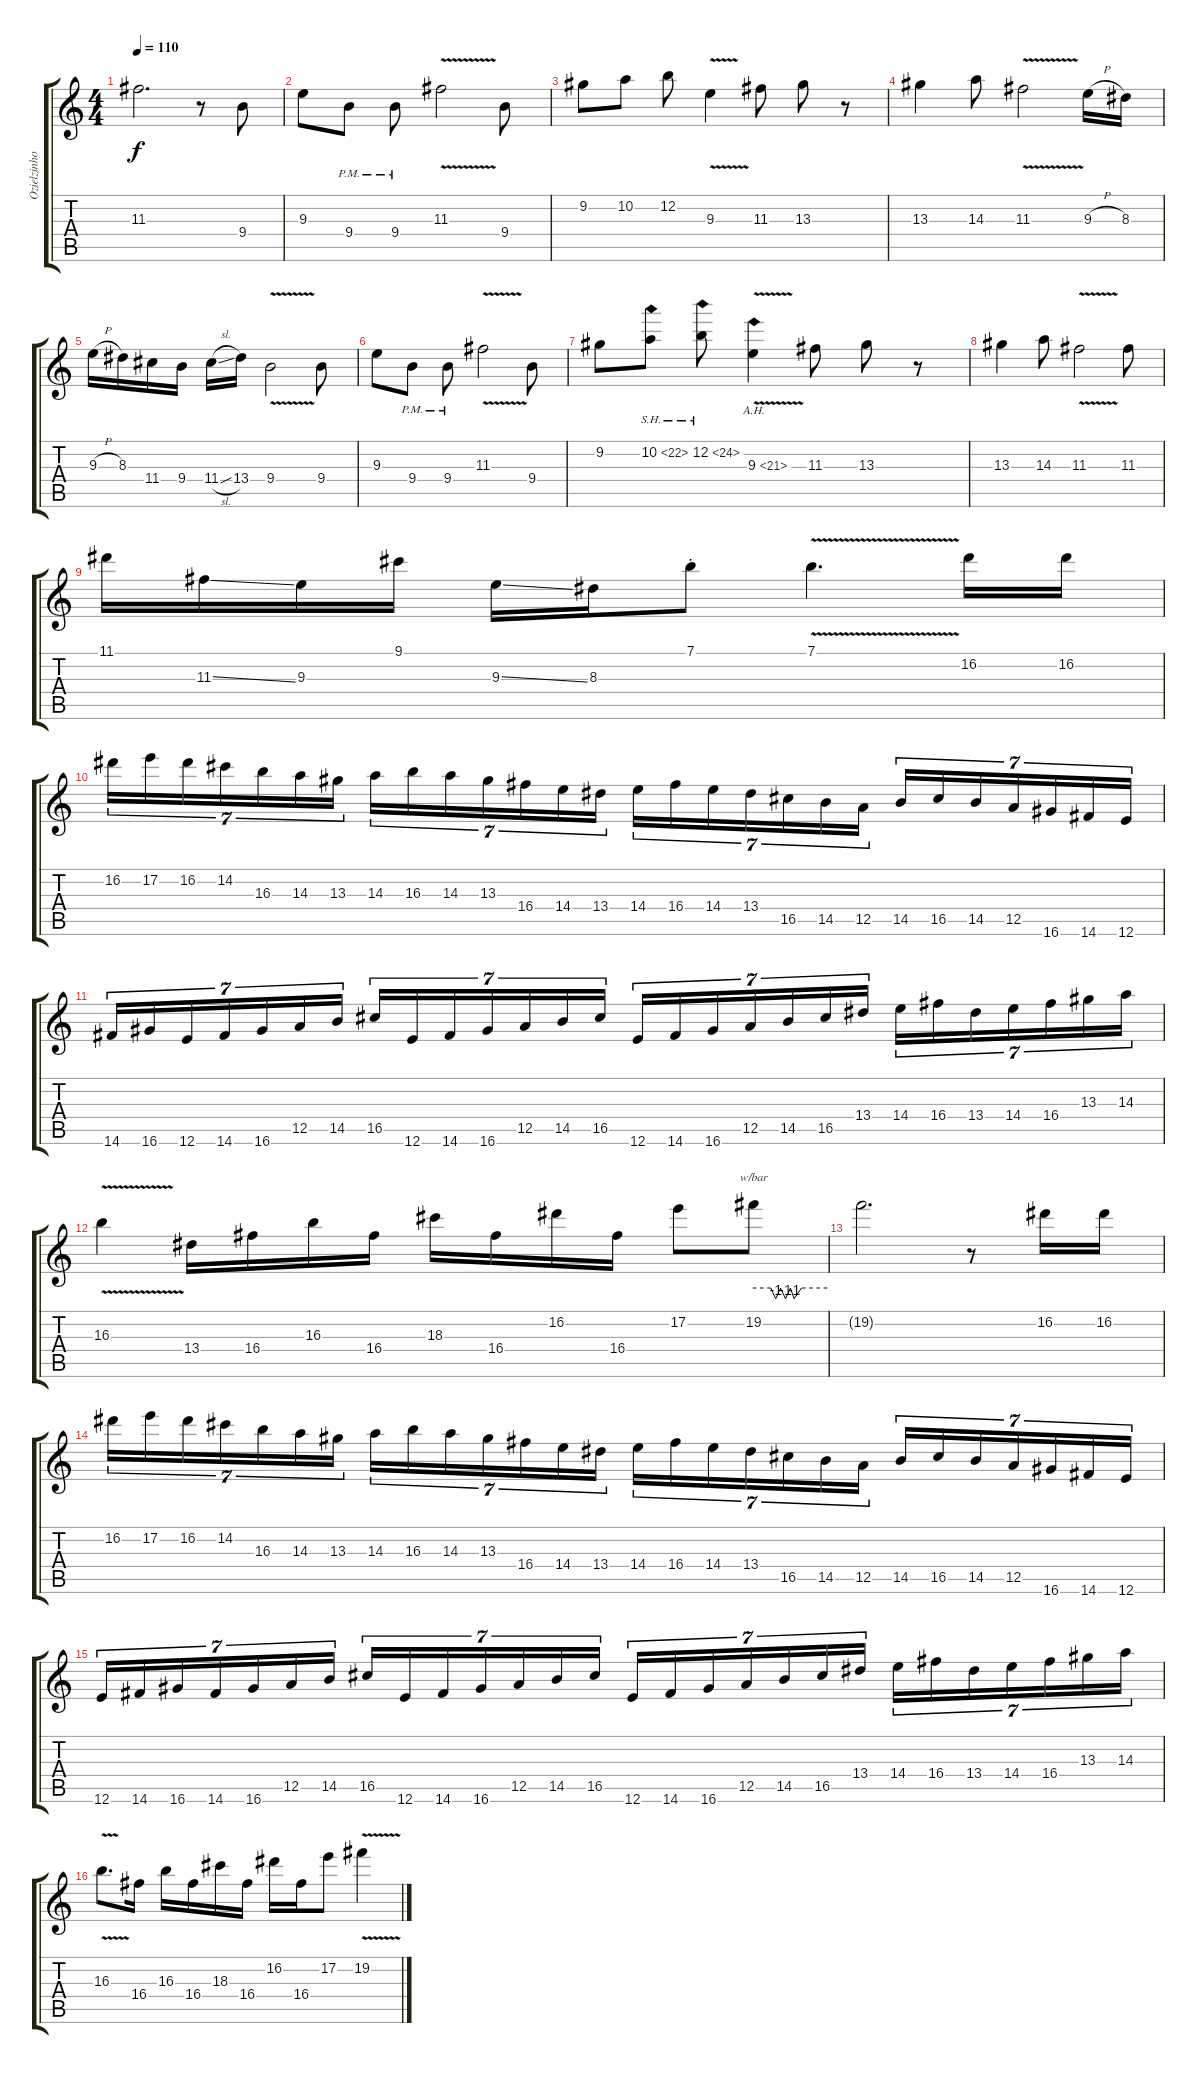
\track ("Ozielzinho" "Ozielzinho") {instrument overdrivenguitar}
\staff {score tabs}
\tuning (E4 B3 G3 D3 A2 E2) {hide}
\ts (4 4)
\tempo 110
\clef g2
\ks c
11.3{t}.2{d dy f} r.8 9.4.8 |
9.3.8 9.4{pm}.8 9.4{pm}.8 11.3{v}.2 9.4.8 |
9.2.8 10.2.8 12.2.8 9.3{v}.4 11.3.8 13.3.8 r.8 |
13.3.4 14.3.8 11.3{v}.2 9.3{h}.16 8.3.16 |
9.3{h}.16 8.3.16 11.4.16 9.4.16 11.4{sl}.16 13.4.16 9.4{v}.2 9.4.8 |
9.3.8 9.4{pm}.8 9.4{pm}.8 11.3{v}.2 9.4.8 |
9.2.8 10.2{sh 12}.8 12.2{sh 12}.8 9.3{ah 12 v}.4 11.3.8 13.3.8 r.8 |
13.3.4 14.3.8 11.3{v}.2 11.3.8 |
11.1.16 11.3{ss}.16 9.3.16 9.1.16 9.3{ss}.16 8.3.16 7.1{st}.8 7.1{v}.4{d} 16.2.16 16.2.16 |
16.2.16{tu (7 4)} 17.2.16{tu (7 4)} 16.2.16{tu (7 4)} 14.2.16{tu (7 4)} 16.3.16{tu (7 4)} 14.3.16{tu (7 4)} 13.3.16{tu (7 4)} 14.3.16{tu (7 4)} 16.3.16{tu (7 4)} 14.3.16{tu (7 4)} 13.3.16{tu (7 4)} 16.4.16{tu (7 4)} 14.4.16{tu (7 4)} 13.4.16{tu (7 4)} 14.4.16{tu (7 4)} 16.4.16{tu (7 4)} 14.4.16{tu (7 4)} 13.4.16{tu (7 4)} 16.5.16{tu (7 4)} 14.5.16{tu (7 4)} 12.5.16{tu (7 4)} 14.5.16{tu (7 4)} 16.5.16{tu (7 4)} 14.5.16{tu (7 4)} 12.5.16{tu (7 4)} 16.6.16{tu (7 4)} 14.6.16{tu (7 4)} 12.6.16{tu (7 4)} |
14.6.16{tu (7 4)} 16.6.16{tu (7 4)} 12.6.16{tu (7 4)} 14.6.16{tu (7 4)} 16.6.16{tu (7 4)} 12.5.16{tu (7 4)} 14.5.16{tu (7 4)} 16.5.16{tu (7 4)} 12.6.16{tu (7 4)} 14.6.16{tu (7 4)} 16.6.16{tu (7 4)} 12.5.16{tu (7 4)} 14.5.16{tu (7 4)} 16.5.16{tu (7 4)} 12.6.16{tu (7 4)} 14.6.16{tu (7 4)} 16.6.16{tu (7 4)} 12.5.16{tu (7 4)} 14.5.16{tu (7 4)} 16.5.16{tu (7 4)} 13.4.16{tu (7 4)} 14.4.16{tu (7 4)} 16.4.16{tu (7 4)} 13.4.16{tu (7 4)} 14.4.16{tu (7 4)} 16.4.16{tu (7 4)} 13.3.16{tu (7 4)} 14.3.16{tu (7 4)} |
16.3{v}.4 13.4.16 16.4.16 16.3.16 16.4.16 18.3.16 16.4.16 16.2.16 16.4.16 17.2.8 19.2.8{tbe (custom default 0 0 14 0 18 -4 22 0 26 -4 30 0 33 -4 39 0 60 0)} |
19.2{t}.2{d} r.8 16.2.16 16.2.16 |
16.2.16{tu (7 4)} 17.2.16{tu (7 4)} 16.2.16{tu (7 4)} 14.2.16{tu (7 4)} 16.3.16{tu (7 4)} 14.3.16{tu (7 4)} 13.3.16{tu (7 4)} 14.3.16{tu (7 4)} 16.3.16{tu (7 4)} 14.3.16{tu (7 4)} 13.3.16{tu (7 4)} 16.4.16{tu (7 4)} 14.4.16{tu (7 4)} 13.4.16{tu (7 4)} 14.4.16{tu (7 4)} 16.4.16{tu (7 4)} 14.4.16{tu (7 4)} 13.4.16{tu (7 4)} 16.5.16{tu (7 4)} 14.5.16{tu (7 4)} 12.5.16{tu (7 4)} 14.5.16{tu (7 4)} 16.5.16{tu (7 4)} 14.5.16{tu (7 4)} 12.5.16{tu (7 4)} 16.6.16{tu (7 4)} 14.6.16{tu (7 4)} 12.6.16{tu (7 4)} |
12.6.16{tu (7 4)} 14.6.16{tu (7 4)} 16.6.16{tu (7 4)} 14.6.16{tu (7 4)} 16.6.16{tu (7 4)} 12.5.16{tu (7 4)} 14.5.16{tu (7 4)} 16.5.16{tu (7 4)} 12.6.16{tu (7 4)} 14.6.16{tu (7 4)} 16.6.16{tu (7 4)} 12.5.16{tu (7 4)} 14.5.16{tu (7 4)} 16.5.16{tu (7 4)} 12.6.16{tu (7 4)} 14.6.16{tu (7 4)} 16.6.16{tu (7 4)} 12.5.16{tu (7 4)} 14.5.16{tu (7 4)} 16.5.16{tu (7 4)} 13.4.16{tu (7 4)} 14.4.16{tu (7 4)} 16.4.16{tu (7 4)} 13.4.16{tu (7 4)} 14.4.16{tu (7 4)} 16.4.16{tu (7 4)} 13.3.16{tu (7 4)} 14.3.16{tu (7 4)} |
16.3{v}.8{d} 16.4.16 16.3.16 16.4.16 18.3.16 16.4.16 16.2.16 16.4.16 17.2.8 19.2{v}.4
